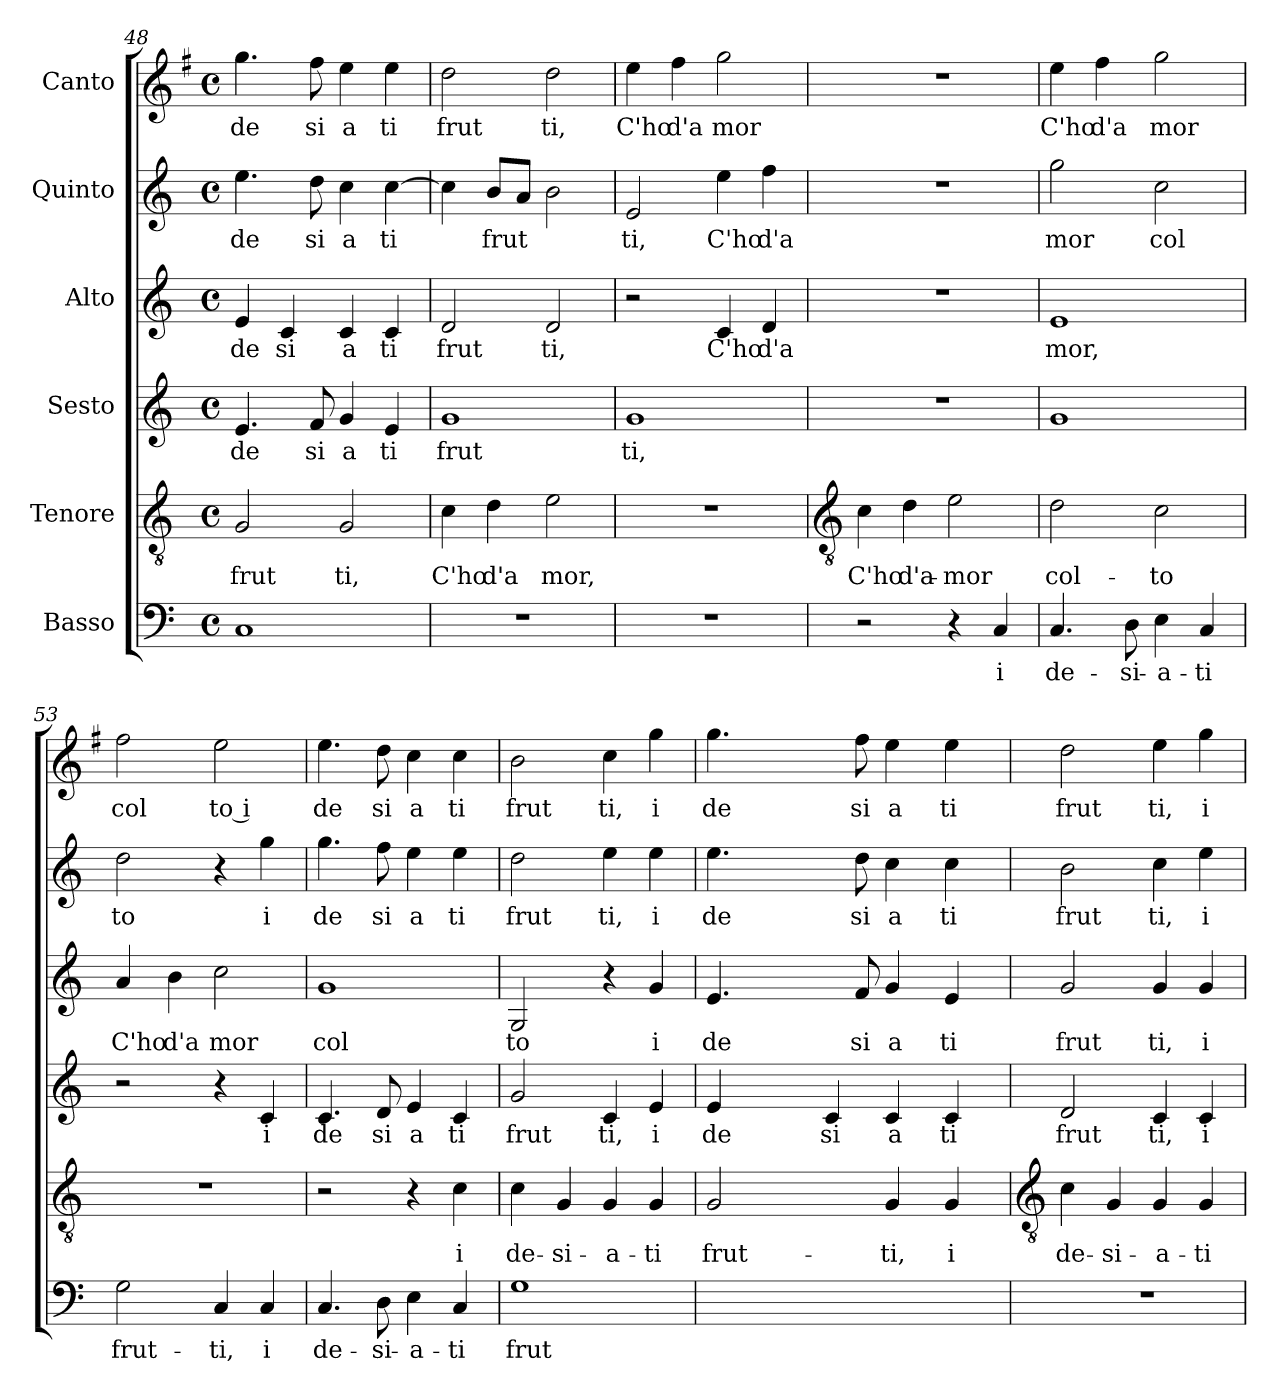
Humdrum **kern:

**kern	**text	**kern	**text	**kern	**text	**kern	**text	**kern	**text	**kern	**text
*part6	*part6	*part5	*part5	*part4	*part4	*part3	*part3	*part2	*part2	*part1	*part1
*staff6	*staff6	*staff5	*staff5	*staff4	*staff4	*staff3	*staff3	*staff2	*staff2	*staff1	*staff1
*I"Basso	*	*I"Tenore	*	*I"Sesto	*	*I"Alto	*	*I"Quinto	*	*I"Canto	*
!!LO:LB:g=z
*clefF4	*	*clefGv2	*	*clefG2	*	*clefG2	*	*clefG2	*	*clefG2	*
*	*	*	*	*	*	*	*	*	*	*ITrd-3c-5	*
*k[]	*	*k[]	*	*k[]	*	*k[]	*	*k[]	*	*k[]	*
*C:	*	*C:	*	*C:	*	*C:	*	*C:	*	*C:	*
*M4/4	*	*M4/4	*	*M4/4	*	*M4/4	*	*M4/4	*	*M4/4	*
*met(c)	*	*met(c)	*	*met(c)	*	*met(c)	*	*met(c)	*	*met(c)	*
=48A	=48A	=48A	=48A	=48A	=48A	=48A	=48A	=48A	=48A	=48A	=48A
!	!	!	!LO:LY:b	!	!LO:LY:b	!	!LO:LY:b	!	!LO:LY:b	!	!LO:LY:b
1C	.	2G/	frut	4.e/	de	4e/	de	4.ee\	de	4.ccc\	de
!	!	!	!	!	!	!	!LO:LY:b	!	!	!	!
.	.	.	.	.	.	4c/	si	.	.	.	.
!	!	!	!	!	!LO:LY:b	!	!	!	!LO:LY:b	!	!LO:LY:b
.	.	.	.	8f/	si	.	.	8dd\	si	8bb\	si
!	!	!	!LO:LY:b	!	!LO:LY:b	!	!LO:LY:b	!	!LO:LY:b	!	!LO:LY:b
.	.	2G/	ti,	4g/	a	4c/	a	4cc\	a	4aa\	a
!	!	!	!	!	!LO:LY:b	!	!LO:LY:b	!	!LO:LY:b	!	!LO:LY:b
.	.	.	.	4e/	ti	4c/	ti	[4cc\	ti	4aa\	ti
=49A	=49A	=49A	=49A	=49A	=49A	=49A	=49A	=49A	=49A	=49A	=49A
!	!	!	!LO:LY:b	!	!LO:LY:b	!	!LO:LY:b	!	!	!	!LO:LY:b
1r	.	4c\	C'ho	1g	frut	2d/	frut	4cc\]	.	2gg\	frut
!	!	!	!LO:LY:b	!	!	!	!	!	!LO:LY:b	!	!
.	.	4d\	d'a	.	.	.	.	8b/L	frut	.	.
.	.	.	.	.	.	.	.	8a/J	.	.	.
!	!	!	!LO:LY:b	!	!	!	!LO:LY:b	!	!	!	!LO:LY:b
.	.	2e\	mor,	.	.	2d/	ti,	2b\	.	2gg\	ti,
=50A	=50A	=50A	=50A	=50A	=50A	=50A	=50A	=50A	=50A	=50A	=50A
!	!	!	!	!	!LO:LY:b	!	!	!	!LO:LY:b	!	!LO:LY:b
1r	.	1r	.	1g	ti,	2r	.	2e/	ti,	4aa\	C'ho
!	!	!	!	!	!	!	!	!	!	!	!LO:LY:b
.	.	.	.	.	.	.	.	.	.	4bb\	d'a
!	!	!	!	!	!	!	!LO:LY:b	!	!LO:LY:b	!	!LO:LY:b
.	.	.	.	.	.	4c/	C'ho	4ee\	C'ho	2ccc\	mor
!	!	!	!	!	!	!	!LO:LY:b	!	!LO:LY:b	!	!
.	.	.	.	.	.	4d/	d'a	4ff\	d'a	.	.
!!LO:LB:g=z
=51A	=51A	=51A	=51A	=51A	=51A	=51A	=51A	=51A	=51A	=51A	=51A
*	*	*clefGv2	*	*	*	*	*	*	*	*	*
!	!	!	!LO:LY:b	!	!	!	!	!	!	!	!
2r	.	4c\	C'ho	1r	.	1r	.	1r	.	1r	.
!	!	!	!LO:LY:b	!	!	!	!	!	!	!	!
.	.	4d\	d'a-	.	.	.	.	.	.	.	.
!	!	!	!LO:LY:b	!	!	!	!	!	!	!	!
4r	.	2e\	-mor	.	.	.	.	.	.	.	.
!	!LO:LY:b	!	!	!	!	!	!	!	!	!	!
4C/	i	.	.	.	.	.	.	.	.	.	.
!!LO:LB:g=z
=52	=52	=52	=52	=52	=52	=52	=52	=52	=52	=52	=52
!	!LO:LY:b	!	!LO:LY:b	!	!	!	!LO:LY:b	!	!LO:LY:b	!	!LO:LY:b
4.C/	de-	2d\	col-	1g	.	1e	mor,	2gg\	mor	4aa\	C'ho
!	!	!	!	!	!	!	!	!	!	!	!LO:LY:b
.	.	.	.	.	.	.	.	.	.	4bb\	d'a
!	!LO:LY:b	!	!	!	!	!	!	!	!	!	!
8D\	-si-	.	.	.	.	.	.	.	.	.	.
!	!LO:LY:b	!	!LO:LY:b	!	!	!	!	!	!LO:LY:b	!	!LO:LY:b
4E\	-a-	2c\	-to	.	.	.	.	2cc\	col	2ccc\	mor
!	!LO:LY:b	!	!	!	!	!	!	!	!	!	!
4C/	-ti	.	.	.	.	.	.	.	.	.	.
=53	=53	=53	=53	=53	=53	=53	=53	=53	=53	=53	=53
!	!LO:LY:b	!	!	!	!	!	!LO:LY:b	!	!LO:LY:b	!	!LO:LY:b
2G\	frut-	1r	.	2r	.	4a/	C'ho	2dd\	to	2bb\	col
!	!	!	!	!	!	!	!LO:LY:b	!	!	!	!
.	.	.	.	.	.	4b\	d'a	.	.	.	.
!	!LO:LY:b	!	!	!	!	!	!LO:LY:b	!	!	!	!LO:LY:b
4C/	-ti,	.	.	4r	.	2cc\	mor	4r	.	2aa\	to i
!	!LO:LY:b	!	!	!	!LO:LY:b	!	!	!	!LO:LY:b	!	!
4C/	i	.	.	4c/	i	.	.	4gg\	i	.	.
!!LO:LB:g=z
=54	=54	=54	=54	=54	=54	=54	=54	=54	=54	=54	=54
!	!LO:LY:b	!	!	!	!LO:LY:b	!	!LO:LY:b	!	!LO:LY:b	!	!LO:LY:b
4.C/	de-	2r	.	4.c/	de	1g	col	4.gg\	de	4.aa\	de
!	!LO:LY:b	!	!	!	!LO:LY:b	!	!	!	!LO:LY:b	!	!LO:LY:b
8D\	-si-	.	.	8d/	si	.	.	8ff\	si	8gg\	si
!	!LO:LY:b	!	!	!	!LO:LY:b	!	!	!	!LO:LY:b	!	!LO:LY:b
4E\	-a-	4r	.	4e/	a	.	.	4ee\	a	4ff\	a
!	!LO:LY:b	!	!LO:LY:b	!	!LO:LY:b	!	!	!	!LO:LY:b	!	!LO:LY:b
4C/	-ti	4c\	i	4c/	ti	.	.	4ee\	ti	4ff\	ti
=55	=55	=55	=55	=55	=55	=55	=55	=55	=55	=55	=55
!	!LO:LY:b	!	!LO:LY:b	!	!LO:LY:b	!	!LO:LY:b	!	!LO:LY:b	!	!LO:LY:b
1G	frut-	4c\	de-	2g/	frut	2G/	to	2dd\	frut	2ee\	frut
!	!	!	!LO:LY:b	!	!	!	!	!	!	!	!
.	.	4G/	-si-	.	.	.	.	.	.	.	.
!	!	!	!LO:LY:b	!	!LO:LY:b	!	!	!	!LO:LY:b	!	!LO:LY:b
.	.	4G/	-a-	4c/	ti,	4r	.	4ee\	ti,	4ff\	ti,
!	!	!	!LO:LY:b	!	!LO:LY:b	!	!LO:LY:b	!	!LO:LY:b	!	!LO:LY:b
.	.	4G/	-ti	4e/	i	4g/	i	4ee\	i	4ccc\	i
=56	=56	=56	=56	=56	=56	=56	=56	=56	=56	=56	=56
!	!	!	!LO:LY:b	!	!LO:LY:b	!	!LO:LY:b	!	!LO:LY:b	!	!LO:LY:b
64ryy	.	2G/	frut-	4e/	de	4.e/	de	4.ee\	de	4.ccc\	de
64ryy	.	.	.	.	.	.	.	.	.	.	.
64ryy	.	.	.	.	.	.	.	.	.	.	.
64ryy	.	.	.	.	.	.	.	.	.	.	.
64ryy	.	.	.	.	.	.	.	.	.	.	.
64ryy	.	.	.	.	.	.	.	.	.	.	.
64ryy	.	.	.	.	.	.	.	.	.	.	.
64ryy	.	.	.	.	.	.	.	.	.	.	.
64ryy	.	.	.	.	.	.	.	.	.	.	.
64ryy	.	.	.	.	.	.	.	.	.	.	.
64ryy	.	.	.	.	.	.	.	.	.	.	.
2ryy	.	.	.	.	.	.	.	.	.	.	.
!	!	!	!	!	!LO:LY:b	!	!	!	!	!	!
.	.	.	.	4c/	si	.	.	.	.	.	.
!	!	!	!	!	!	!	!LO:LY:b	!	!LO:LY:b	!	!LO:LY:b
.	.	.	.	.	.	8f/	si	8dd\	si	8bb\	si
!	!	!	!LO:LY:b	!	!LO:LY:b	!	!LO:LY:b	!	!LO:LY:b	!	!LO:LY:b
.	.	4G/	-ti,	4c/	a	4g/	a	4cc\	a	4aa\	a
4ryy	.	.	.	.	.	.	.	.	.	.	.
!	!	!	!LO:LY:b	!	!LO:LY:b	!	!LO:LY:b	!	!LO:LY:b	!	!LO:LY:b
.	.	4G/	i	4c/	ti	4e/	ti	4cc\	ti	4aa\	ti
16ryy	.	.	.	.	.	.	.	.	.	.	.
64ryy	.	.	.	.	.	.	.	.	.	.	.
!!LO:LB:g=z
=57	=57	=57	=57	=57	=57	=57	=57	=57	=57	=57	=57
*	*	*clefGv2	*	*	*	*	*	*	*	*	*
!	!	!	!LO:LY:b	!	!LO:LY:b	!	!LO:LY:b	!	!LO:LY:b	!	!LO:LY:b
1r	.	4c\	de-	2d/	frut	2g/	frut	2b\	frut	2gg\	frut
!	!	!	!LO:LY:b	!	!	!	!	!	!	!	!
.	.	4G/	-si-	.	.	.	.	.	.	.	.
!	!	!	!LO:LY:b	!	!LO:LY:b	!	!LO:LY:b	!	!LO:LY:b	!	!LO:LY:b
.	.	4G/	-a-	4c/	ti,	4g/	ti,	4cc\	ti,	4aa\	ti,
!	!	!	!LO:LY:b	!	!LO:LY:b	!	!LO:LY:b	!	!LO:LY:b	!	!LO:LY:b
.	.	4G/	-ti	4c/	i	4g/	i	4ee\	i	4ccc\	i
=	=	=	=	=	=	=	=	=	=	=	=
*-	*-	*-	*-	*-	*-	*-	*-	*-	*-	*-	*-
